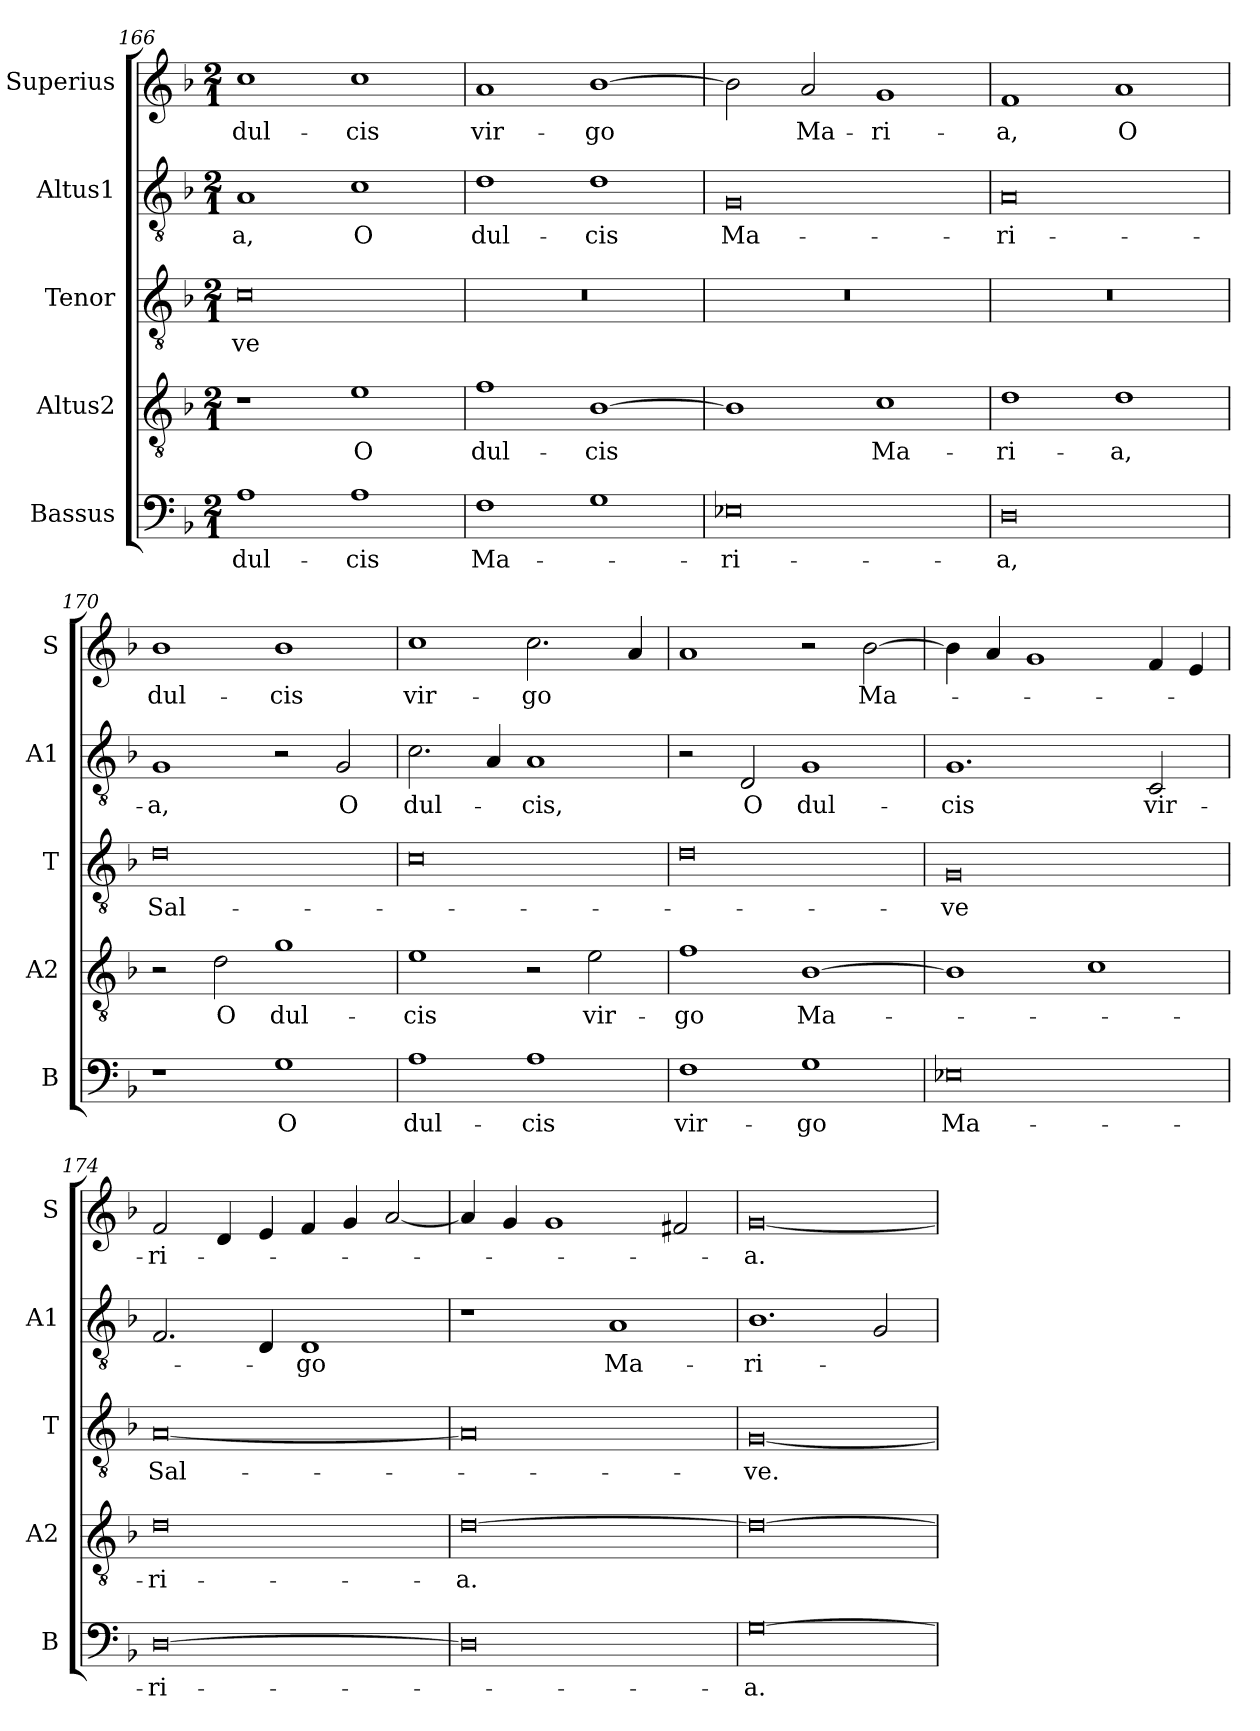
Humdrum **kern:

**kern	**text	**kern	**text	**kern	**text	**kern	**text	**kern	**text
*part5	*part5	*part4	*part4	*part3	*part3	*part2	*part2	*part1	*part1
*staff5	*staff5	*staff4	*staff4	*staff3	*staff3	*staff2	*staff2	*staff1	*staff1
*I"Bassus	*	*I"Altus2	*	*I"Tenor	*	*I"Altus1	*	*I"Superius	*
*I'B	*	*I'A2	*	*I'T	*	*I'A1	*	*I'S	*
*clefF4	*	*clefGv2	*	*clefGv2	*	*clefGv2	*	*clefG2	*
*k[b-]	*	*k[b-]	*	*k[b-]	*	*k[b-]	*	*k[b-]	*
*M2/1	*	*M2/1	*	*M2/1	*	*M2/1	*	*M2/1	*
=166	=166	=166	=166	=166	=166	=166	=166	=166	=166
1A	dul-	1r	.	0c	-ve	1A	-a,	1cc	dul-
1A	-cis	1e	O	.	.	1c	O	1cc	-cis
=167	=167	=167	=167	=167	=167	=167	=167	=167	=167
1F	Ma-	1f	dul-	0r	.	1d	dul-	1a	vir-
1G	.	[1B-	-cis	.	.	1d	-cis	[1b-	-go
=168	=168	=168	=168	=168	=168	=168	=168	=168	=168
0E-X	-ri-	1B-]	.	0r	.	0G	Ma-	2b-\]	.
.	.	.	.	.	.	.	.	2a/	Ma-
.	.	1c	Ma-	.	.	.	.	1g	-ri-
=169	=169	=169	=169	=169	=169	=169	=169	=169	=169
0D	-a,	1d	-ri-	0r	.	0A	-ri-	1f	-a,
.	.	1d	-a,	.	.	.	.	1a	O
=170	=170	=170	=170	=170	=170	=170	=170	=170	=170
1r	.	2r	.	0d	Sal-	1G	-a,	1b-	dul-
.	.	2d\	O	.	.	.	.	.	.
1G	O	1g	dul-	.	.	2r	.	1b-	-cis
.	.	.	.	.	.	2G/	O	.	.
=171	=171	=171	=171	=171	=171	=171	=171	=171	=171
1A	dul-	1e	-cis	0c	.	2.c\	dul-	1cc	vir-
.	.	.	.	.	.	4A/	.	.	.
1A	-cis	2r	.	.	.	1A	-cis,	2.cc\	-go
.	.	2e\	vir-	.	.	.	.	.	.
.	.	.	.	.	.	.	.	4a/	.
=172	=172	=172	=172	=172	=172	=172	=172	=172	=172
1F	vir-	1f	-go	0d	.	2r	.	1a	.
.	.	.	.	.	.	2D/	O	.	.
1G	-go	[1B-	Ma-	.	.	1G	dul-	2r	.
.	.	.	.	.	.	.	.	[2b-\	Ma-
=173	=173	=173	=173	=173	=173	=173	=173	=173	=173
0E-X	Ma-	1B-]	.	0G	-ve	1.G	-cis	4b-\]	.
.	.	.	.	.	.	.	.	4a/	.
.	.	.	.	.	.	.	.	1g	.
.	.	1c	.	.	.	.	.	.	.
.	.	.	.	.	.	2C/	vir-	4f/	.
.	.	.	.	.	.	.	.	4e/	.
=174	=174	=174	=174	=174	=174	=174	=174	=174	=174
[0D	-ri-	0d	-ri-	[0A	Sal-	2.F/	.	2f/	-ri-
.	.	.	.	.	.	.	.	4d/	.
.	.	.	.	.	.	4D/	.	4e/	.
.	.	.	.	.	.	1D	-go	4f/	.
.	.	.	.	.	.	.	.	4g/	.
.	.	.	.	.	.	.	.	[2a/	.
=175	=175	=175	=175	=175	=175	=175	=175	=175	=175
0D]	.	[0d	-a.	0A]	.	1r	.	4a/]	.
.	.	.	.	.	.	.	.	4g/	.
.	.	.	.	.	.	.	.	1g	.
.	.	.	.	.	.	1A	Ma-	.	.
.	.	.	.	.	.	.	.	2f#X/	.
=176	=176	=176	=176	=176	=176	=176	=176	=176	=176
[0G	-a.	0d_	.	[0G	-ve.	1.B-	-ri-	[0g	-a.
.	.	.	.	.	.	2G/	.	.	.
=	=	=	=	=	=	=	=	=	=
*-	*-	*-	*-	*-	*-	*-	*-	*-	*-
